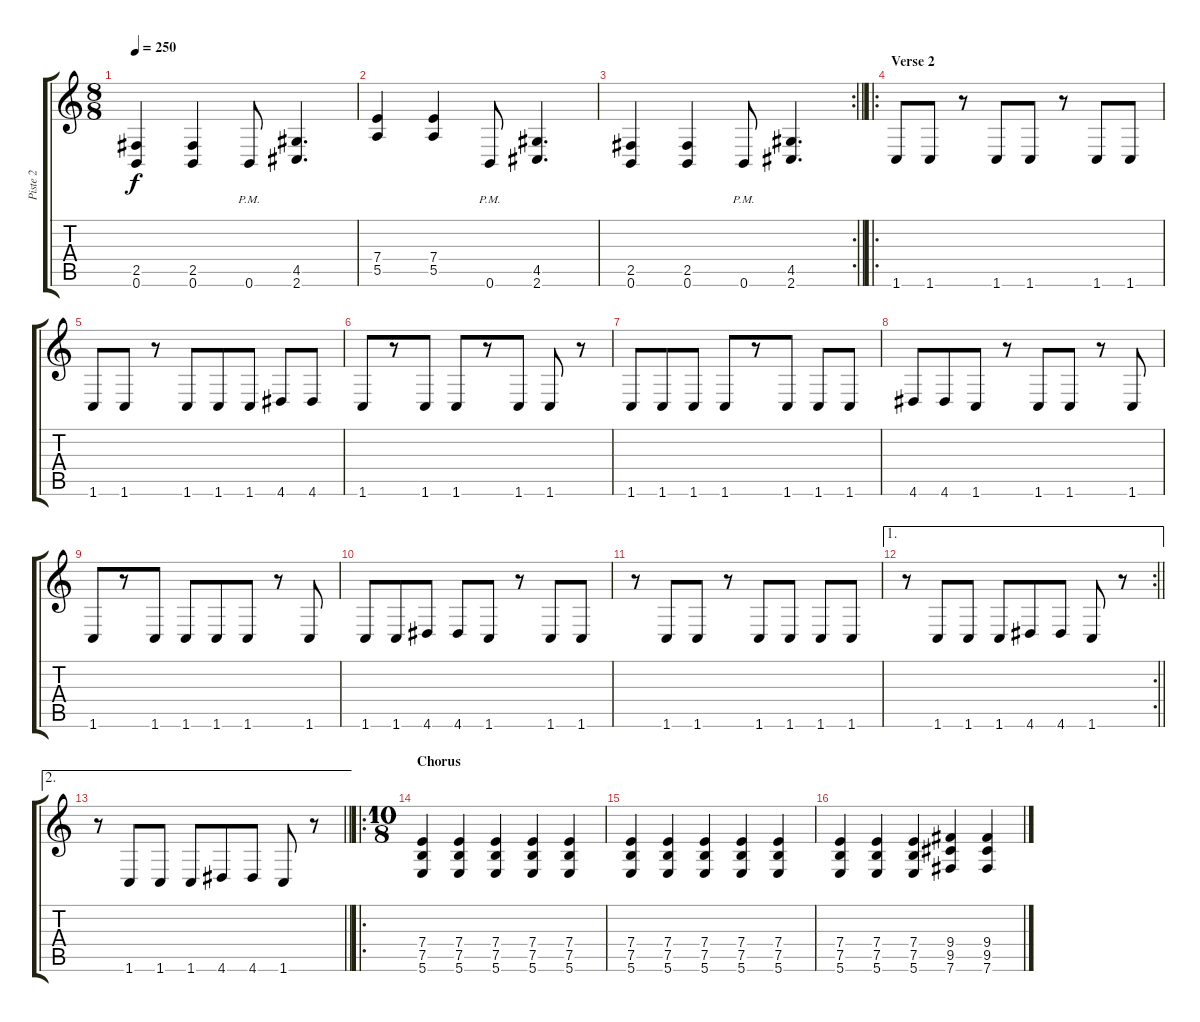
\track ("Piste 2" "Piste 2") {instrument distortionguitar}
\staff {score tabs}
\tuning (B3 Gb3 D3 A2 E2 B1) {hide}
\ts (8 8)
\tempo 250
\clef g2
\ks c
(2.5 0.6).4{dy f} (2.5 0.6).4 0.6{pm}.8 (4.5 2.6).4{d} |
(7.4 5.5).4 (7.4 5.5).4 0.6{pm}.8 (4.5 2.6).4{d} |
\rc 2
\barLineRight lightlight
(2.5 0.6).4 (2.5 0.6).4 0.6{pm}.8 (4.5 2.6).4{d} |
\ro
\section ("" "Verse 2")
1.6.8 1.6.8 r.8 1.6.8 1.6.8 r.8 1.6.8 1.6.8 |
1.6.8 1.6.8 r.8 1.6.8 1.6.8 1.6.8 4.6.8 4.6.8 |
1.6.8 r.8 1.6.8 1.6.8 r.8 1.6.8 1.6.8 r.8 |
1.6.8 1.6.8 1.6.8 1.6.8 r.8 1.6.8 1.6.8 1.6.8 |
4.6.8 4.6.8 1.6.8 r.8 1.6.8 1.6.8 r.8 1.6.8 |
1.6.8 r.8 1.6.8 1.6.8 1.6.8 1.6.8 r.8 1.6.8 |
1.6.8 1.6.8 4.6.8 4.6.8 1.6.8 r.8 1.6.8 1.6.8 |
r.8 1.6.8 1.6.8 r.8 1.6.8 1.6.8 1.6.8 1.6.8 |
\ae 1
\rc 2
\barLineRight lightlight
r.8 1.6.8 1.6.8 1.6.8 4.6.8 4.6.8 1.6.8 r.8 |
\ae 2
\barLineRight lightlight
r.8 1.6.8 1.6.8 1.6.8 4.6.8 4.6.8 1.6.8 r.8 |
\ro
\ts (10 8)
\section ("" "Chorus")
(7.4 7.5 5.6).4 (7.4 7.5 5.6).4 (7.4 7.5 5.6).4 (7.4 7.5 5.6).4 (7.4 7.5 5.6).4 |
(7.4 7.5 5.6).4 (7.4 7.5 5.6).4 (7.4 7.5 5.6).4 (7.4 7.5 5.6).4 (7.4 7.5 5.6).4 |
(7.4 7.5 5.6).4 (7.4 7.5 5.6).4 (7.4 7.5 5.6).4 (9.4 9.5 7.6).4 (9.4 9.5 7.6).4
